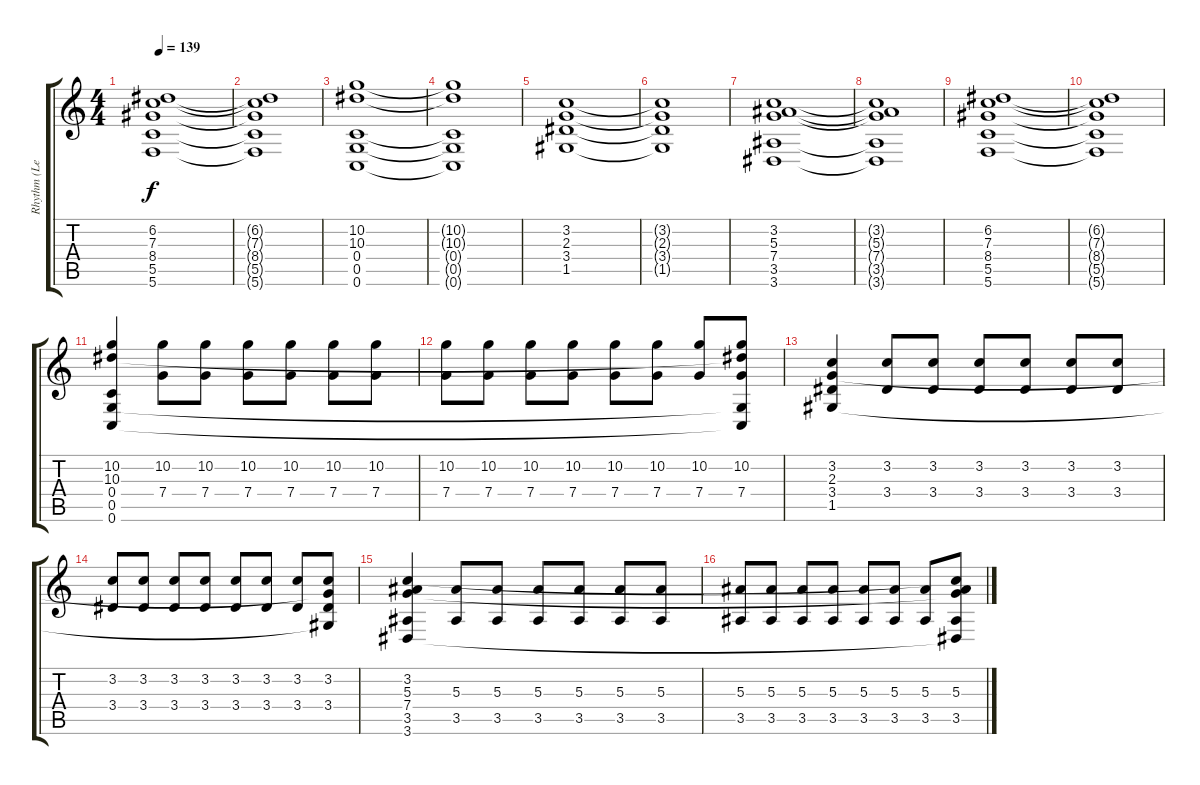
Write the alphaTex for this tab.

\track ("Rhythm (Left)" "Rhythm (Le") {instrument distortionguitar}
\staff {score tabs}
\tuning (D4 A3 F3 C3 G2 C2) {hide}
\ts (4 4)
\tempo 139
\clef g2
\ks c
(6.2 7.3 8.4 5.5 5.6).1{dy f} |
(6.2{t} 7.3{t} 8.4{t} 5.5{t} 5.6{t}).1 |
(10.2 10.3 0.4 0.5 0.6).1 |
(10.2{t} 10.3{t} 0.4{t} 0.5{t} 0.6{t}).1 |
(3.2 2.3 3.4 1.5).1 |
(3.2{t} 2.3{t} 3.4{t} 1.5{t}).1 |
(3.2 5.3 7.4 3.5 3.6).1 |
(3.2{t} 5.3{t} 7.4{t} 3.5{t} 3.6{t}).1 |
(6.2 7.3 8.4 5.5 5.6).1 |
(6.2{t} 7.3{t} 8.4{t} 5.5{t} 5.6{t}).1 |
(10.2 10.3 0.4 0.5 0.6).4 (10.2 7.4).8 (10.2 7.4).8 (10.2 7.4).8 (10.2 7.4).8 (10.2 7.4).8 (10.2 7.4).8 |
(10.2 7.4).8 (10.2 7.4).8 (10.2 7.4).8 (10.2 7.4).8 (10.2 7.4).8 (10.2 7.4).8 (10.2 7.4).8 (10.2 10.3{t} 7.4 0.5{t} 0.6{t}).8 |
(3.2 2.3 3.4 1.5).4 (3.2 3.4).8 (3.2 3.4).8 (3.2 3.4).8 (3.2 3.4).8 (3.2 3.4).8 (3.2 3.4).8 |
(3.2 3.4).8 (3.2 3.4).8 (3.2 3.4).8 (3.2 3.4).8 (3.2 3.4).8 (3.2 3.4).8 (3.2 3.4).8 (3.2 2.3{t} 3.4 1.5{t}).8 |
(3.2 5.3 7.4 3.5 3.6).4 (5.3 3.5).8 (5.3 3.5).8 (5.3 3.5).8 (5.3 3.5).8 (5.3 3.5).8 (5.3 3.5).8 |
(5.3 3.5).8 (5.3 3.5).8 (5.3 3.5).8 (5.3 3.5).8 (5.3 3.5).8 (5.3 3.5).8 (5.3 3.5).8 (3.2{t} 5.3 7.4{t} 3.5 3.6{t}).8
